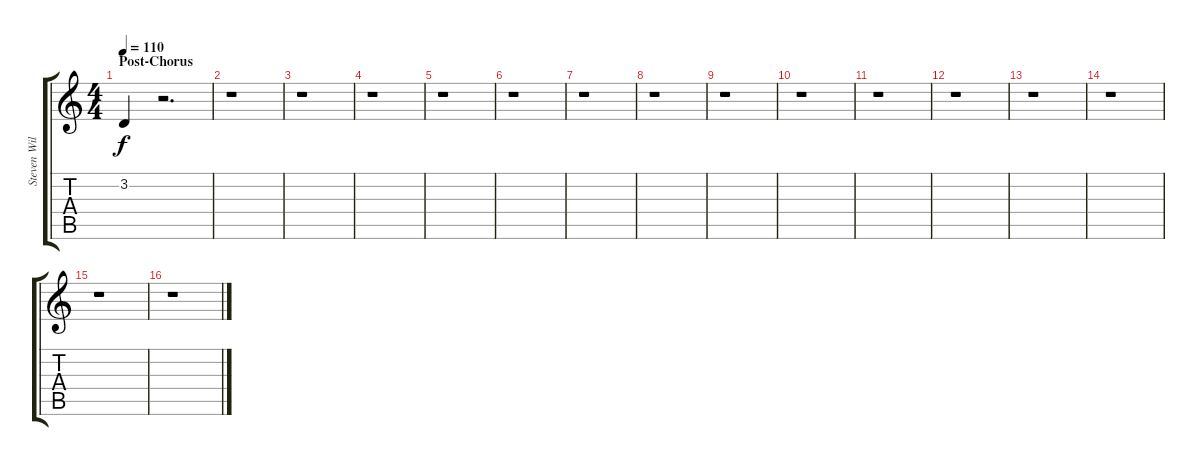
\track ("Steven Wilson - Vocals" "Steven Wil") {instrument flute}
\staff {score tabs}
\tuning (E4 B3 G3 D3 A2 E2) {hide}
\ts (4 4)
\section ("" "Post-Chorus")
\tempo 110
\clef g2
\ks c
3.2.4{dy f} r.2{d} |
r.1 |
r.1 |
r.1 |
r.1 |
r.1 |
r.1 |
r.1 |
r.1 |
r.1 |
r.1 |
r.1 |
r.1 |
r.1 |
r.1 |
r.1
